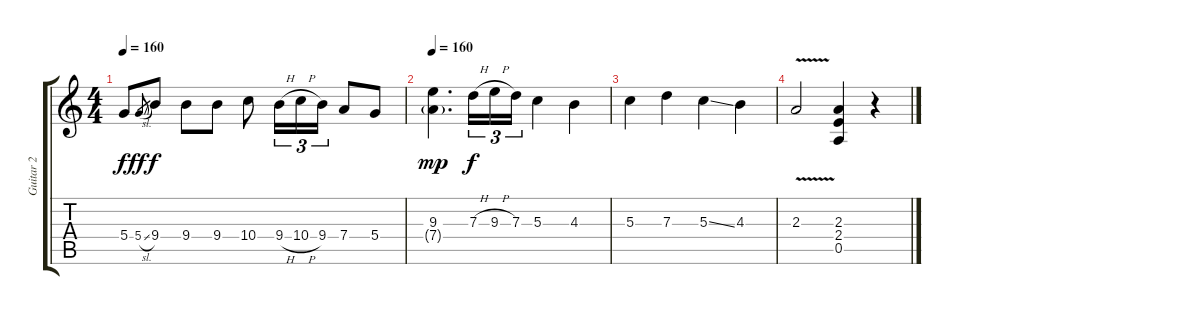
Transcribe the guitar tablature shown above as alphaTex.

\track ("Guitar 2" "Guitar 2") {instrument distortionguitar}
\staff {score tabs}
\tuning (E4 B3 G3 D3 A2 E2) {hide}
\ts (4 4)
\tempo 160
\clef g2
\ks c
5.4.8{dy f} 5.4{sl}.8{gr dy ff} 9.4.8{dy f} 9.4.8 9.4.8 10.4.8 9.4{h}.16{tu (3 2)} 10.4{h}.16{tu (3 2)} 9.4.16{tu (3 2)} 7.4.8 5.4.8 |
\tempo 90
\tempo 160
(9.3 7.4{g}).4{d dy mp} 7.3{h}.16{tu (3 2) dy f} 9.3{h}.16{tu (3 2)} 7.3.16{tu (3 2)} 5.3.4 4.3.4 |
5.3.4 7.3.4 5.3{ss}.4 4.3.4 |
2.3{v}.2 (2.3 2.4 0.5).4 r.4
